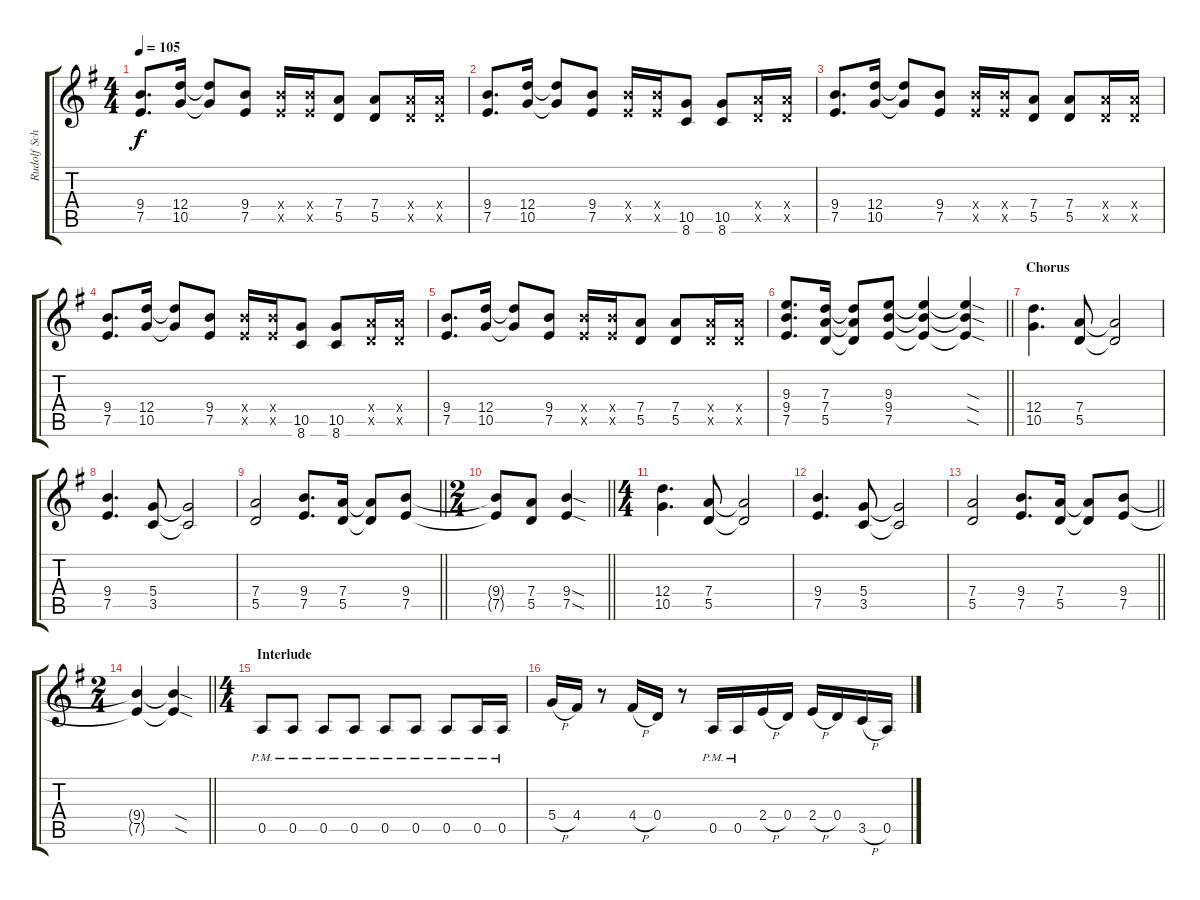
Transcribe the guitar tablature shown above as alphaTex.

\track ("Rudolf Schenker" "Rudolf Sch") {instrument distortionguitar}
\staff {score tabs}
\tuning (E4 B3 G3 D3 A2 E2) {hide}
\ts (4 4)
\tempo 105
\clef g2
\ks g
(9.4 7.5).8{d dy f} (12.4 10.5).16 (12.4{t} 10.5{t}).8 (9.4 7.5).8 (9.4{x} 7.5{x}).16 (9.4{x} 7.5{x}).16 (7.4 5.5).8 (7.4 5.5).8 (7.4{x} 5.5{x}).16 (7.4{x} 5.5{x}).16 |
(9.4 7.5).8{d} (12.4 10.5).16 (12.4{t} 10.5{t}).8 (9.4 7.5).8 (9.4{x} 7.5{x}).16 (9.4{x} 7.5{x}).16 (10.5 8.6).8 (10.5 8.6).8 (7.4{x} 5.5{x}).16 (7.4{x} 5.5{x}).16 |
(9.4 7.5).8{d} (12.4 10.5).16 (12.4{t} 10.5{t}).8 (9.4 7.5).8 (9.4{x} 7.5{x}).16 (9.4{x} 7.5{x}).16 (7.4 5.5).8 (7.4 5.5).8 (7.4{x} 5.5{x}).16 (7.4{x} 5.5{x}).16 |
(9.4 7.5).8{d} (12.4 10.5).16 (12.4{t} 10.5{t}).8 (9.4 7.5).8 (9.4{x} 7.5{x}).16 (9.4{x} 7.5{x}).16 (10.5 8.6).8 (10.5 8.6).8 (7.4{x} 5.5{x}).16 (7.4{x} 5.5{x}).16 |
(9.4 7.5).8{d} (12.4 10.5).16 (12.4{t} 10.5{t}).8 (9.4 7.5).8 (9.4{x} 7.5{x}).16 (9.4{x} 7.5{x}).16 (7.4 5.5).8 (7.4 5.5).8 (7.4{x} 5.5{x}).16 (7.4{x} 5.5{x}).16 |
\barLineRight lightlight
(9.3 9.4 7.5).8{d} (7.3 7.4 5.5).16 (7.3{t} 7.4{t} 5.5{t}).8 (9.3 9.4 7.5).8 (9.3{t} 9.4{t} 7.5{t}).4 (9.3{sod t} 9.4{sod t} 7.5{sod t}).4 |
\section ("" "Chorus")
(12.4 10.5).4{d} (7.4 5.5).8 (7.4{t} 5.5{t}).2 |
(9.4 7.5).4{d} (5.4 3.5).8 (5.4{t} 3.5{t}).2 |
\barLineRight lightlight
(7.4 5.5).2 (9.4 7.5).8{d} (7.4 5.5).16 (7.4{t} 5.5{t}).8 (9.4 7.5).8 |
\ts (2 4)
\barLineRight lightlight
(9.4{t} 7.5{t}).8 (7.4 5.5).8 (9.4{sod} 7.5{sod}).4 |
\ts (4 4)
(12.4 10.5).4{d} (7.4 5.5).8 (7.4{t} 5.5{t}).2 |
(9.4 7.5).4{d} (5.4 3.5).8 (5.4{t} 3.5{t}).2 |
\barLineRight lightlight
(7.4 5.5).2 (9.4 7.5).8{d} (7.4 5.5).16 (7.4{t} 5.5{t}).8 (9.4 7.5).8 |
\ts (2 4)
\barLineRight lightlight
(9.4{t} 7.5{t}).4 (9.4{sod t} 7.5{sod t}).4 |
\ts (4 4)
\section ("" "Interlude")
0.5{pm}.8 0.5{pm}.8 0.5{pm}.8 0.5{pm}.8 0.5{pm}.8 0.5{pm}.8 0.5{pm}.8 0.5{pm}.16 0.5{pm}.16 |
5.4{h}.16 4.4.16 r.8 4.4{h}.16 0.4.16 r.8 0.5{pm}.16 0.5{pm}.16 2.4{h}.16 0.4.16 2.4{h}.16 0.4.16 3.5{h}.16 0.5.16
